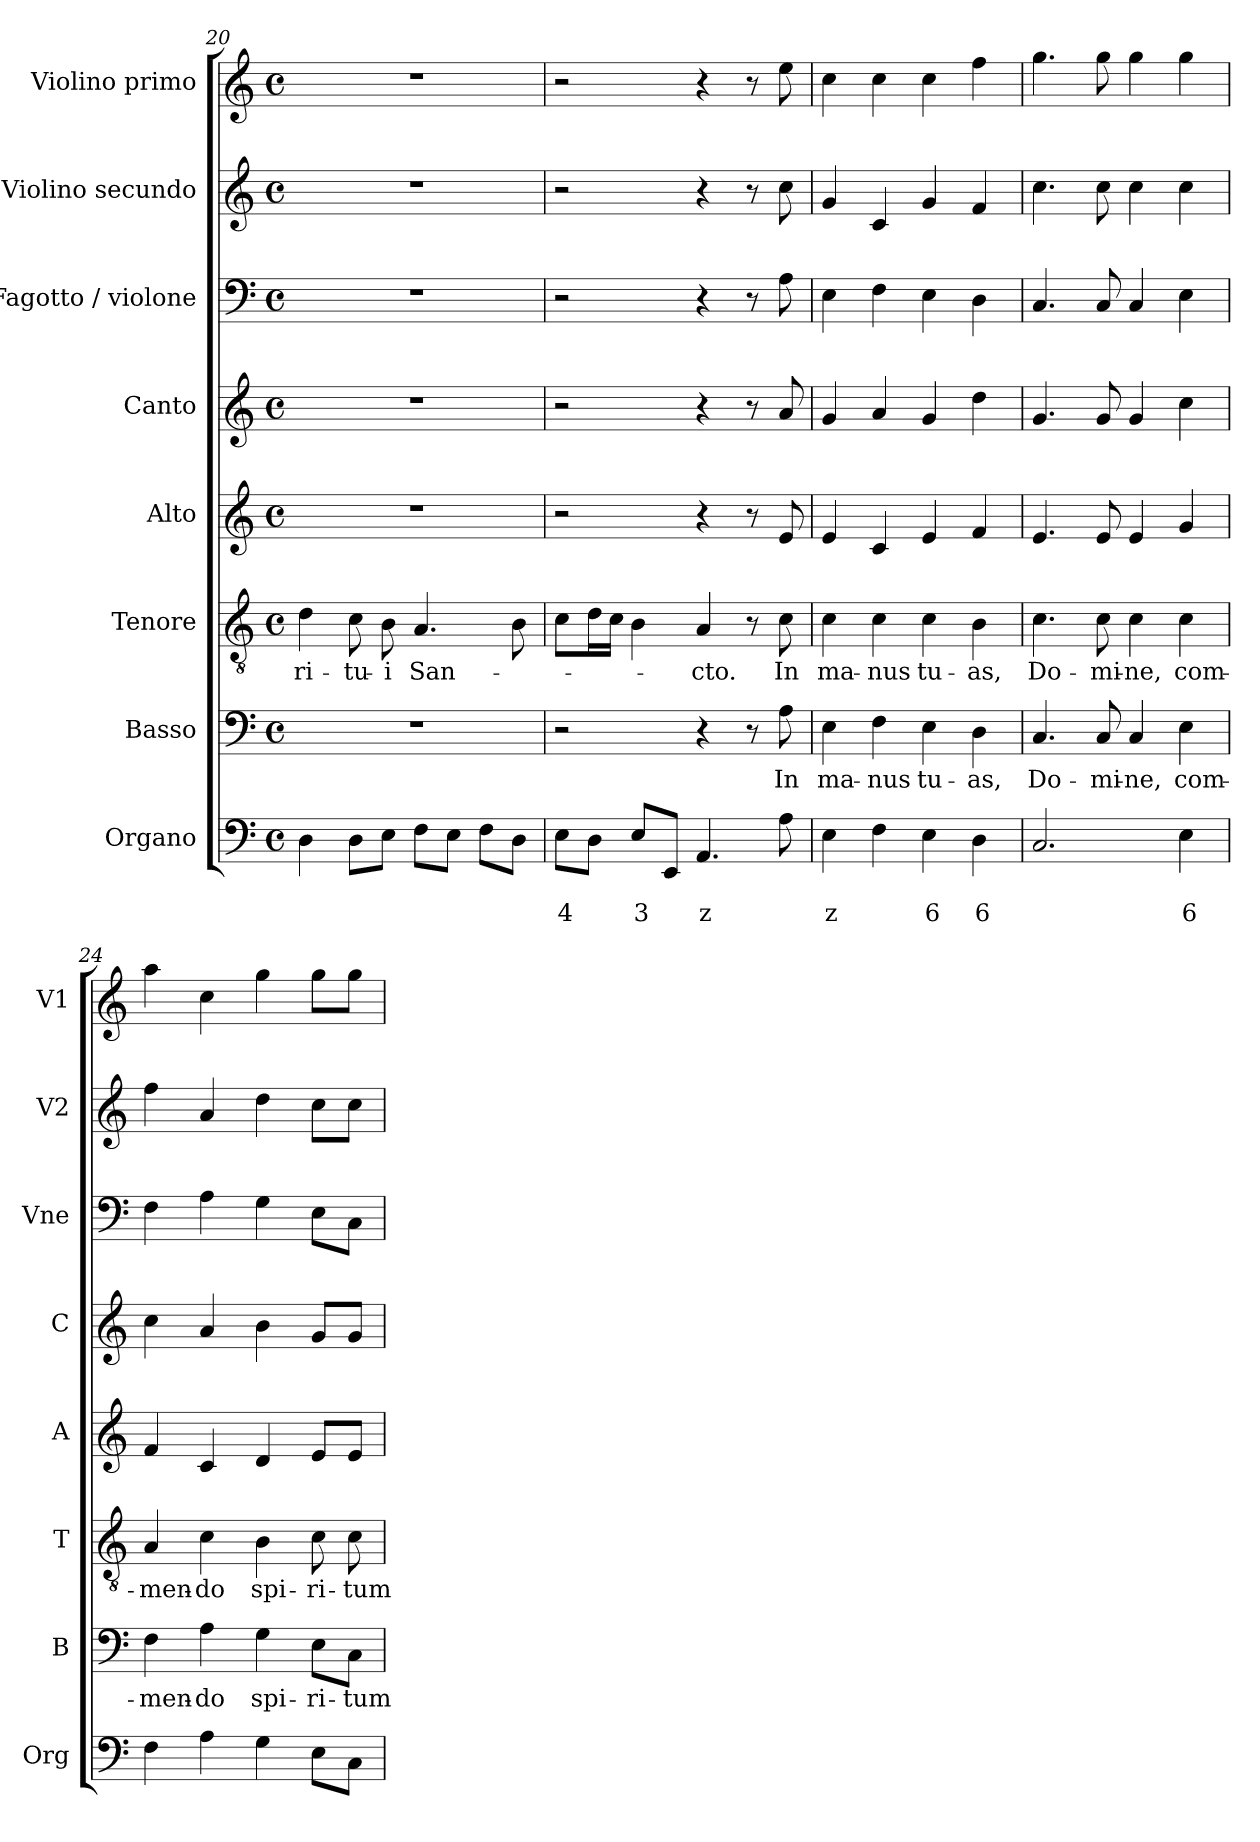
**kern	**text	**text	**kern	**text	**kern	**text	**kern	**kern	**kern	**kern	**kern
*part8	*part8	*part8	*part7	*part7	*part6	*part6	*part5	*part4	*part3	*part2	*part1
*staff8	*staff8	*staff8	*staff7	*staff7	*staff6	*staff6	*staff5	*staff4	*staff3	*staff2	*staff1
*I"Organo	*	*	*I"Basso	*	*I"Tenore	*	*I"Alto	*I"Canto	*I"Fagotto / violone	*I"Violino secundo	*I"Violino primo
*I'Org	*	*	*I'B	*	*I'T	*	*I'A	*I'C	*I'Vne	*I'V2	*I'V1
*clefF4	*	*	*clefF4	*	*clefGv2	*	*clefG2	*clefG2	*clefF4	*clefG2	*clefG2
*k[]	*	*	*k[]	*	*k[]	*	*k[]	*k[]	*k[]	*k[]	*k[]
*C:	*	*	*C:	*	*C:	*	*C:	*C:	*C:	*C:	*C:
*M4/4	*	*	*M4/4	*	*M4/4	*	*M4/4	*M4/4	*M4/4	*M4/4	*M4/4
*met(c)	*	*	*met(c)	*	*met(c)	*	*met(c)	*met(c)	*met(c)	*met(c)	*met(c)
=20	=20	=20	=20	=20	=20	=20	=20	=20	=20	=20	=20
!	!	!	!	!	!	!LO:LY:b	!	!	!	!	!
4D\	.	.	1r	.	4d\	-ri-	1r	1r	1r	1r	1r
!	!	!	!	!	!	!LO:LY:b	!	!	!	!	!
8D\L	.	.	.	.	8c\	-tu-	.	.	.	.	.
!	!	!	!	!	!	!LO:LY:b	!	!	!	!	!
8E\J	.	.	.	.	8B\	-i	.	.	.	.	.
!	!	!	!	!	!	!LO:LY:b	!	!	!	!	!
8F\L	.	.	.	.	4.A/	San-	.	.	.	.	.
8E\J	.	.	.	.	.	.	.	.	.	.	.
8F\L	.	.	.	.	.	.	.	.	.	.	.
8D\J	.	.	.	.	8B\	.	.	.	.	.	.
=21	=21	=21	=21	=21	=21	=21	=21	=21	=21	=21	=21
!	!	!LO:LY:b	!	!	!	!	!	!	!	!	!
8E\L	.	4	2r	.	8c\L	.	2r	2r	2r	2r	2r
8D\J	.	.	.	.	16d\L	.	.	.	.	.	.
.	.	.	.	.	16c\JJ	.	.	.	.	.	.
!	!	!LO:LY:b	!	!	!	!	!	!	!	!	!
8E/L	.	3	.	.	4B\	.	.	.	.	.	.
8EE/J	.	.	.	.	.	.	.	.	.	.	.
!	!	!LO:LY:b	!	!	!	!LO:LY:b	!	!	!	!	!
4.AA/	.	z	4r	.	4A/	-cto.	4r	4r	4r	4r	4r
.	.	.	8r	.	8r	.	8r	8r	8r	8r	8r
!	!	!	!	!LO:LY:b	!	!LO:LY:b	!	!	!	!	!
8A\	.	.	8A\	In	8c\	In	8e/	8a/	8A\	8cc\	8ee\
=22	=22	=22	=22	=22	=22	=22	=22	=22	=22	=22	=22
!	!	!LO:LY:b	!	!LO:LY:b	!	!LO:LY:b	!	!	!	!	!
4E\	.	z	4E\	ma-	4c\	ma-	4e/	4g/	4E\	4g/	4cc\
!	!	!	!	!LO:LY:b	!	!LO:LY:b	!	!	!	!	!
4F\	.	.	4F\	-nus	4c\	-nus	4c/	4a/	4F\	4c/	4cc\
!	!	!LO:LY:b	!	!LO:LY:b	!	!LO:LY:b	!	!	!	!	!
4E\	.	6	4E\	tu-	4c\	tu-	4e/	4g/	4E\	4g/	4cc\
!	!	!LO:LY:b	!	!LO:LY:b	!	!LO:LY:b	!	!	!	!	!
4D\	.	6	4D\	-as,	4B\	-as,	4f/	4dd\	4D\	4f/	4ff\
!!LO:PB:g=z
=23	=23	=23	=23	=23	=23	=23	=23	=23	=23	=23	=23
!	!	!	!	!LO:LY:b	!	!LO:LY:b	!	!	!	!	!
2.C/	.	.	4.C/	Do-	4.c\	Do-	4.e/	4.g/	4.C/	4.cc\	4.gg\
!	!	!	!	!LO:LY:b	!	!LO:LY:b	!	!	!	!	!
.	.	.	8C/	-mi-	8c\	-mi-	8e/	8g/	8C/	8cc\	8gg\
!	!	!	!	!LO:LY:b	!	!LO:LY:b	!	!	!	!	!
.	.	.	4C/	-ne,	4c\	-ne,	4e/	4g/	4C/	4cc\	4gg\
!	!	!LO:LY:b	!	!LO:LY:b	!	!LO:LY:b	!	!	!	!	!
4E\	.	6	4E\	com-	4c\	com-	4g/	4cc\	4E\	4cc\	4gg\
=24	=24	=24	=24	=24	=24	=24	=24	=24	=24	=24	=24
!	!	!	!	!LO:LY:b	!	!LO:LY:b	!	!	!	!	!
4F\	.	.	4F\	-men-	4A/	-men-	4f/	4cc\	4F\	4ff\	4aa\
!	!	!	!	!LO:LY:b	!	!LO:LY:b	!	!	!	!	!
4A\	.	.	4A\	-do	4c\	-do	4c/	4a/	4A\	4a/	4cc\
!	!	!	!	!LO:LY:b	!	!LO:LY:b	!	!	!	!	!
4G\	.	.	4G\	spi-	4B\	spi-	4d/	4b\	4G\	4dd\	4gg\
!	!	!	!	!LO:LY:b	!	!LO:LY:b	!	!	!	!	!
8E\L	.	.	8E\L	-ri-	8c\	-ri-	8e/L	8g/L	8E\L	8cc\L	8gg\L
!	!	!	!	!LO:LY:b	!	!LO:LY:b	!	!	!	!	!
8C\J	.	.	8C\J	-tum	8c\	-tum	8e/J	8g/J	8C\J	8cc\J	8gg\J
=	=	=	=	=	=	=	=	=	=	=	=
*-	*-	*-	*-	*-	*-	*-	*-	*-	*-	*-	*-
